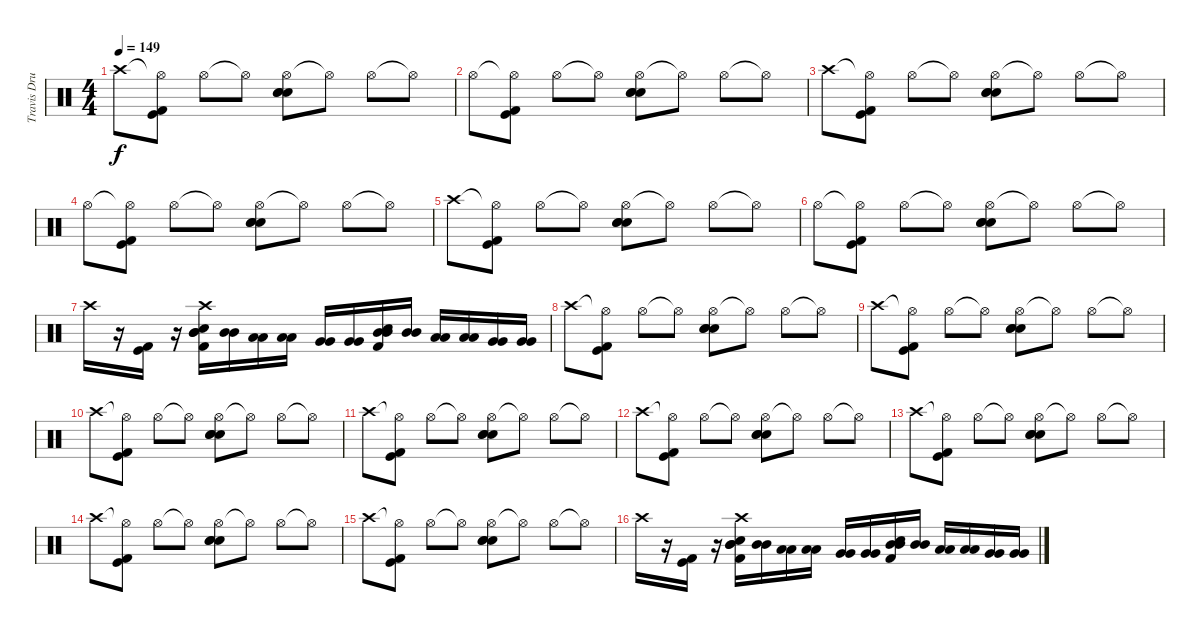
\track ("Travis Drums" "Travis Dru") {instrument percussion}
\staff {score}
\articulation defaults
\ts (4 4)
\tempo 149
\clef neutral
\ks c "Crash high (hit)".8{dy f}
("Hi-Hat (open)"{t} "Kick (hit)" "Kick (hit) 2").8 "Hi-Hat (open)".8 "Hi-Hat (open)"{t}.8 ("Hi-Hat (open)" "Electric Snare (hit)" "Electric Snare (hit)" "Snare (hit) 2").8 "Hi-Hat (open)"{t}.8 "Hi-Hat (open)".8 "Hi-Hat (open)"{t}.8 |
"Hi-Hat (open)".8 ("Hi-Hat (open)"{t} "Kick (hit)" "Kick (hit) 2").8 "Hi-Hat (open)".8 "Hi-Hat (open)"{t}.8 ("Hi-Hat (open)" "Electric Snare (hit)" "Electric Snare (hit)" "Snare (hit) 2").8 "Hi-Hat (open)"{t}.8 "Hi-Hat (open)".8 "Hi-Hat (open)"{t}.8 |
"Crash high (hit)".8 ("Hi-Hat (open)"{t} "Kick (hit)" "Kick (hit) 2").8 "Hi-Hat (open)".8 "Hi-Hat (open)"{t}.8 ("Hi-Hat (open)" "Electric Snare (hit)" "Electric Snare (hit)" "Snare (hit) 2").8 "Hi-Hat (open)"{t}.8 "Hi-Hat (open)".8 "Hi-Hat (open)"{t}.8 |
"Hi-Hat (open)".8 ("Hi-Hat (open)"{t} "Kick (hit)" "Kick (hit) 2").8 "Hi-Hat (open)".8 "Hi-Hat (open)"{t}.8 ("Hi-Hat (open)" "Electric Snare (hit)" "Electric Snare (hit)" "Snare (hit) 2").8 "Hi-Hat (open)"{t}.8 "Hi-Hat (open)".8 "Hi-Hat (open)"{t}.8 |
"Crash high (hit)".8 ("Hi-Hat (open)"{t} "Kick (hit)" "Kick (hit) 2").8 "Hi-Hat (open)".8 "Hi-Hat (open)"{t}.8 ("Hi-Hat (open)" "Electric Snare (hit)" "Electric Snare (hit)" "Snare (hit) 2").8 "Hi-Hat (open)"{t}.8 "Hi-Hat (open)".8 "Hi-Hat (open)"{t}.8 |
"Hi-Hat (open)".8 ("Hi-Hat (open)"{t} "Kick (hit)" "Kick (hit) 2").8 "Hi-Hat (open)".8 "Hi-Hat (open)"{t}.8 ("Hi-Hat (open)" "Electric Snare (hit)" "Electric Snare (hit)" "Snare (hit) 2").8 "Hi-Hat (open)"{t}.8 "Hi-Hat (open)".8 "Hi-Hat (open)"{t}.8 |
"Crash high (hit)".16 r.16 ("Kick (hit)" "Kick (hit) 2").16 r.16 ("Crash high (hit)" "Mid Tom (hit)" "Mid Tom (hit)" "Electric Snare (hit)" "Kick (hit) 2").16 ("Mid Tom (hit)" "Mid Tom (hit)").16 ("Low Tom (hit)" "Low Tom (hit)").16 ("Low Tom (hit)" "Low Tom (hit)").16 ("Very Low Tom (hit)" "Very Low Tom (hit)").16 ("Very Low Tom (hit)" "Very Low Tom (hit)").16 ("Mid Tom (hit)" "Mid Tom (hit)" "Electric Snare (hit)" "Kick (hit) 2").16 ("Mid Tom (hit)" "Mid Tom (hit)").16 ("Low Tom (hit)" "Low Tom (hit)").16 ("Low Tom (hit)" "Low Tom (hit)").16 ("Very Low Tom (hit)" "Very Low Tom (hit)").16 ("Very Low Tom (hit)" "Very Low Tom (hit)").16 |
"Crash high (hit)".8 ("Hi-Hat (open)"{t} "Kick (hit)" "Kick (hit) 2").8 "Hi-Hat (open)".8 "Hi-Hat (open)"{t}.8 ("Hi-Hat (open)" "Electric Snare (hit)" "Electric Snare (hit)" "Snare (hit) 2").8 "Hi-Hat (open)"{t}.8 "Hi-Hat (open)".8 "Hi-Hat (open)"{t}.8 |
"Crash high (hit)".8 ("Hi-Hat (open)"{t} "Kick (hit)" "Kick (hit) 2").8 "Hi-Hat (open)".8 "Hi-Hat (open)"{t}.8 ("Hi-Hat (open)" "Electric Snare (hit)" "Electric Snare (hit)" "Snare (hit) 2").8 "Hi-Hat (open)"{t}.8 "Hi-Hat (open)".8 "Hi-Hat (open)"{t}.8 |
"Crash high (hit)".8 ("Hi-Hat (open)"{t} "Kick (hit)" "Kick (hit) 2").8 "Hi-Hat (open)".8 "Hi-Hat (open)"{t}.8 ("Hi-Hat (open)" "Electric Snare (hit)" "Electric Snare (hit)" "Snare (hit) 2").8 "Hi-Hat (open)"{t}.8 "Hi-Hat (open)".8 "Hi-Hat (open)"{t}.8 |
"Crash high (hit)".8 ("Hi-Hat (open)"{t} "Kick (hit)" "Kick (hit) 2").8 "Hi-Hat (open)".8 "Hi-Hat (open)"{t}.8 ("Hi-Hat (open)" "Electric Snare (hit)" "Electric Snare (hit)" "Snare (hit) 2").8 "Hi-Hat (open)"{t}.8 "Hi-Hat (open)".8 "Hi-Hat (open)"{t}.8 |
"Crash high (hit)".8 ("Hi-Hat (open)"{t} "Kick (hit)" "Kick (hit) 2").8 "Hi-Hat (open)".8 "Hi-Hat (open)"{t}.8 ("Hi-Hat (open)" "Electric Snare (hit)" "Electric Snare (hit)" "Snare (hit) 2").8 "Hi-Hat (open)"{t}.8 "Hi-Hat (open)".8 "Hi-Hat (open)"{t}.8 |
"Crash high (hit)".8 ("Hi-Hat (open)"{t} "Kick (hit)" "Kick (hit) 2").8 "Hi-Hat (open)".8 "Hi-Hat (open)"{t}.8 ("Hi-Hat (open)" "Electric Snare (hit)" "Electric Snare (hit)" "Snare (hit) 2").8 "Hi-Hat (open)"{t}.8 "Hi-Hat (open)".8 "Hi-Hat (open)"{t}.8 |
"Crash high (hit)".8 ("Hi-Hat (open)"{t} "Kick (hit)" "Kick (hit) 2").8 "Hi-Hat (open)".8 "Hi-Hat (open)"{t}.8 ("Hi-Hat (open)" "Electric Snare (hit)" "Electric Snare (hit)" "Snare (hit) 2").8 "Hi-Hat (open)"{t}.8 "Hi-Hat (open)".8 "Hi-Hat (open)"{t}.8 |
"Crash high (hit)".8 ("Hi-Hat (open)"{t} "Kick (hit)" "Kick (hit) 2").8 "Hi-Hat (open)".8 "Hi-Hat (open)"{t}.8 ("Hi-Hat (open)" "Electric Snare (hit)" "Electric Snare (hit)" "Snare (hit) 2").8 "Hi-Hat (open)"{t}.8 "Hi-Hat (open)".8 "Hi-Hat (open)"{t}.8 |
"Crash high (hit)".16 r.16 ("Kick (hit)" "Kick (hit) 2").16 r.16 ("Crash high (hit)" "Mid Tom (hit)" "Mid Tom (hit)" "Electric Snare (hit)" "Kick (hit) 2").16 ("Mid Tom (hit)" "Mid Tom (hit)").16 ("Low Tom (hit)" "Low Tom (hit)").16 ("Low Tom (hit)" "Low Tom (hit)").16 ("Very Low Tom (hit)" "Very Low Tom (hit)").16 ("Very Low Tom (hit)" "Very Low Tom (hit)").16 ("Mid Tom (hit)" "Mid Tom (hit)" "Electric Snare (hit)" "Kick (hit) 2").16 ("Mid Tom (hit)" "Mid Tom (hit)").16 ("Low Tom (hit)" "Low Tom (hit)").16 ("Low Tom (hit)" "Low Tom (hit)").16 ("Very Low Tom (hit)" "Very Low Tom (hit)").16 ("Very Low Tom (hit)" "Very Low Tom (hit)").16
